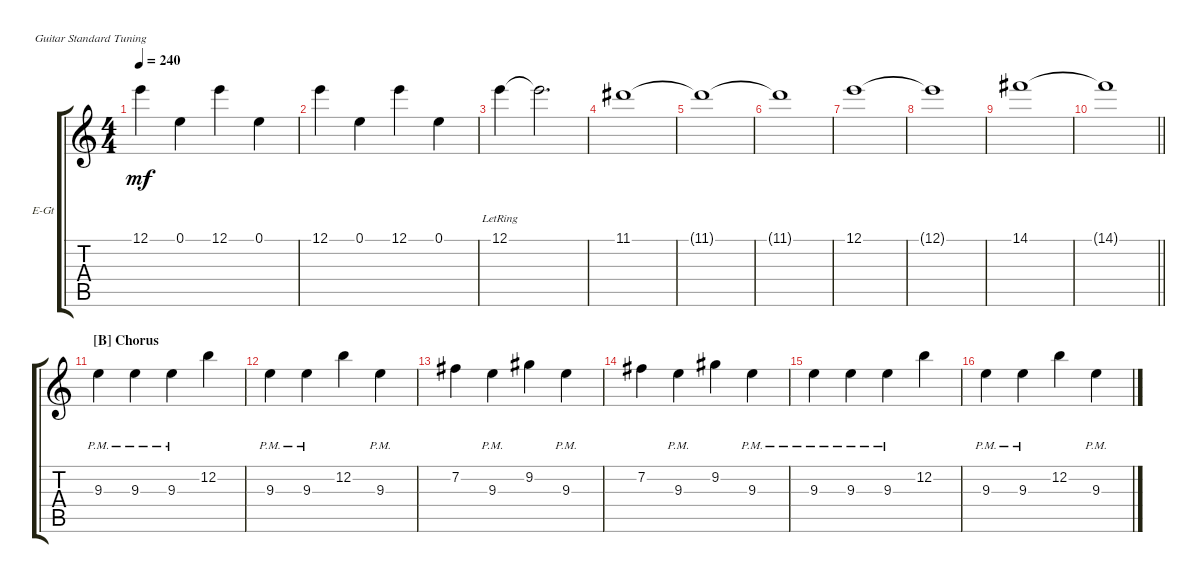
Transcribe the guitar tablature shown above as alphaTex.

\defaultSystemsLayout 4
\bracketExtendMode groupsimilarinstruments
\firstSystemTrackNameOrientation horizontal
\otherSystemsTrackNameOrientation horizontal
\track ("Lead Guitar" "E-Gt") {instrument overdrivenguitar}
\staff {score tabs}
\tuning (E4 B3 G3 D3 A2 E2)
\ts (4 4)
\tempo 240
\clef g2
\ks c
12.1.4{lyrics (0 "") lyrics (1 "") lyrics (2 "") lyrics (3 "") lyrics (4 "") dy mf} 0.1.4 12.1.4 0.1.4 |
12.1.4{lyrics (0 "") lyrics (1 "") lyrics (2 "") lyrics (3 "") lyrics (4 "")} 0.1.4 12.1.4 0.1.4 |
12.1{lr}.4{lyrics (0 "") lyrics (1 "") lyrics (2 "") lyrics (3 "") lyrics (4 "")} 12.1{t}.2{d} |
11.1.1{lyrics (0 "") lyrics (1 "") lyrics (2 "") lyrics (3 "") lyrics (4 "")} |
11.1{t}.1{lyrics (0 "") lyrics (1 "") lyrics (2 "") lyrics (3 "") lyrics (4 "")} |
11.1{t}.1{lyrics (0 "") lyrics (1 "") lyrics (2 "") lyrics (3 "") lyrics (4 "")} |
12.1.1{lyrics (0 "") lyrics (1 "") lyrics (2 "") lyrics (3 "") lyrics (4 "")} |
12.1{t}.1{lyrics (0 "") lyrics (1 "") lyrics (2 "") lyrics (3 "") lyrics (4 "")} |
14.1.1{lyrics (0 "") lyrics (1 "") lyrics (2 "") lyrics (3 "") lyrics (4 "")} |
\barLineRight lightlight
14.1{t}.1{lyrics (0 "") lyrics (1 "") lyrics (2 "") lyrics (3 "") lyrics (4 "")} |
\section ("B" "Chorus")
9.3{pm}.4{lyrics (0 "") lyrics (1 "") lyrics (2 "") lyrics (3 "") lyrics (4 "")} 9.3{pm}.4 9.3{pm}.4 12.2.4 |
9.3{pm}.4 9.3{pm}.4 12.2.4 9.3{pm}.4 |
7.2.4 9.3{pm}.4 9.2.4 9.3{pm}.4 |
7.2.4 9.3{pm}.4 9.2.4 9.3{pm}.4 |
9.3{pm}.4 9.3{pm}.4 9.3{pm}.4 12.2.4 |
9.3{pm}.4 9.3{pm}.4 12.2.4 9.3{pm}.4
